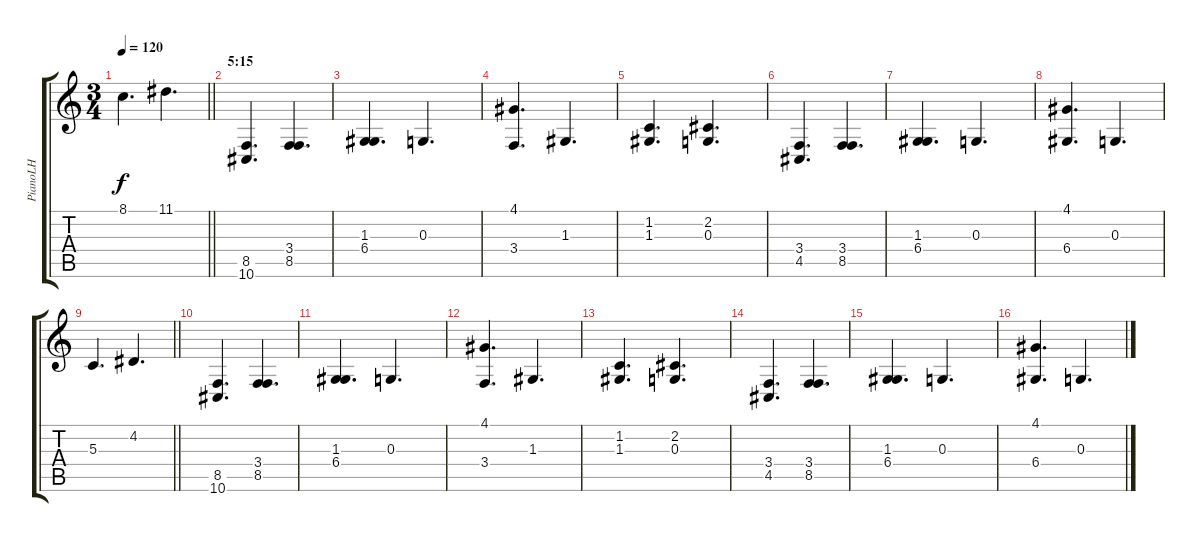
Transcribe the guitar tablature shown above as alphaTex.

\track ("PianoLH" "PianoLH") {instrument brightacousticpiano}
\staff {score tabs}
\tuning (E4 B3 G3 D3 A2 Eb2) {hide}
\ts (3 4)
\tempo 120
\clef g2
\barLineRight lightlight
\ks c
8.1.4{d dy f} 11.1.4{d} |
\section ("" "5:15")
(8.5 10.6).4{d} (3.4 8.5).4{d} |
(1.3 6.4).4{d} 0.3.4{d} |
(4.1 3.4).4{d} 1.3.4{d} |
(1.2 1.3).4{d} (2.2 0.3).4{d} |
(3.4 4.5).4{d} (3.4 8.5).4{d} |
(1.3 6.4).4{d} 0.3.4{d} |
(4.1 6.4).4{d} 0.3.4{d} |
\barLineRight lightlight
5.3.4{d} 4.2.4{d} |
(8.5 10.6).4{d} (3.4 8.5).4{d} |
(1.3 6.4).4{d} 0.3.4{d} |
(4.1 3.4).4{d} 1.3.4{d} |
(1.2 1.3).4{d} (2.2 0.3).4{d} |
(3.4 4.5).4{d} (3.4 8.5).4{d} |
(1.3 6.4).4{d} 0.3.4{d} |
(4.1 6.4).4{d} 0.3.4{d}
